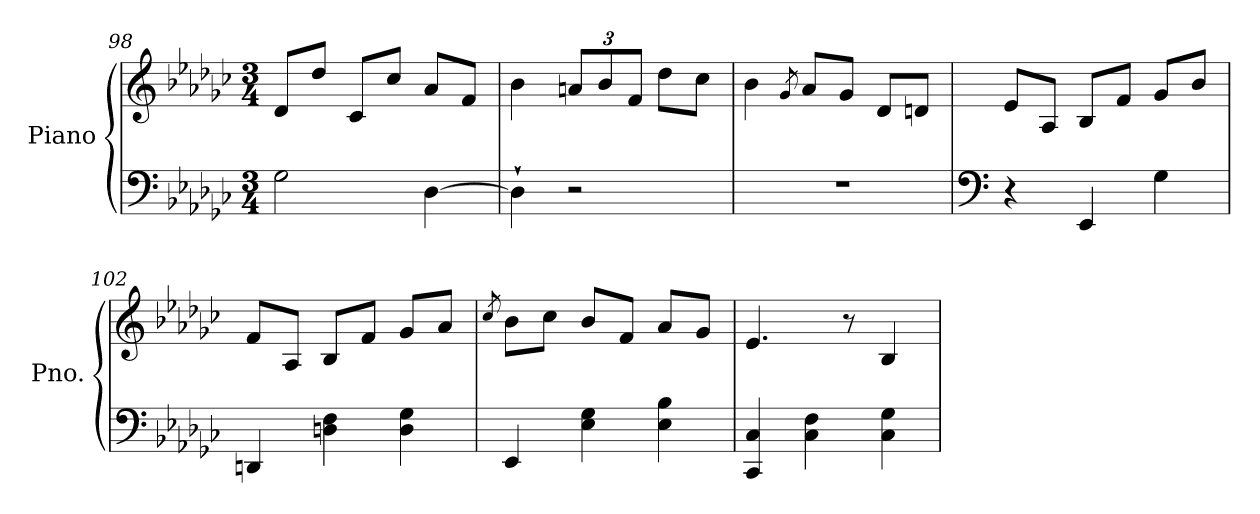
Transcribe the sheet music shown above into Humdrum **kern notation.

**kern	**kern
*part1	*part1
*staff2	*staff1
*I"Piano	*
*I'Pno.	*
*clefF4	*clefG2
*k[b-e-a-d-g-c-]	*k[b-e-a-d-g-c-]
*M3/4	*M3/4
=98	=98
2G-\	8d-/L
.	8dd-/J
.	8c-/L
.	8cc-/J
[4D-\	8a-/L
.	8f/J
=99	=99
4D-`\]	4b-\
*	*Xbrackettup
2r	12an/L
.	12b-/
.	12f/J
.	8dd-\L
.	8cc-\J
=100	=100
2.r	4b-\
.	8qg-/
.	8a-/L
.	8g-/J
.	8d-/L
.	8dn/J
!!LO:LB:g=z
=101	=101
*clefF4	*
4r	8e-/L
.	8A-/J
4EE-/	8B-/L
.	8f/J
4G-\	8g-/L
.	8b-/J
=102	=102
4DDn/	8f/L
.	8A-/J
4Dn\ 4F\	8B-/L
.	8f/J
4D\ 4G-\	8g-/L
.	8a-/J
=103	=103
.	8qcc-/
4EE-/	8b-\L
.	8cc-\J
4E-\ 4G-\	8b-/L
.	8f/J
4E-\ 4B-\	8a-/L
.	8g-/J
=104	=104
4CC-/ 4C-/	4.e-/
4C-\ 4F\	.
.	8r
4C-\ 4G-\	4B-/
=	=
*-	*-
